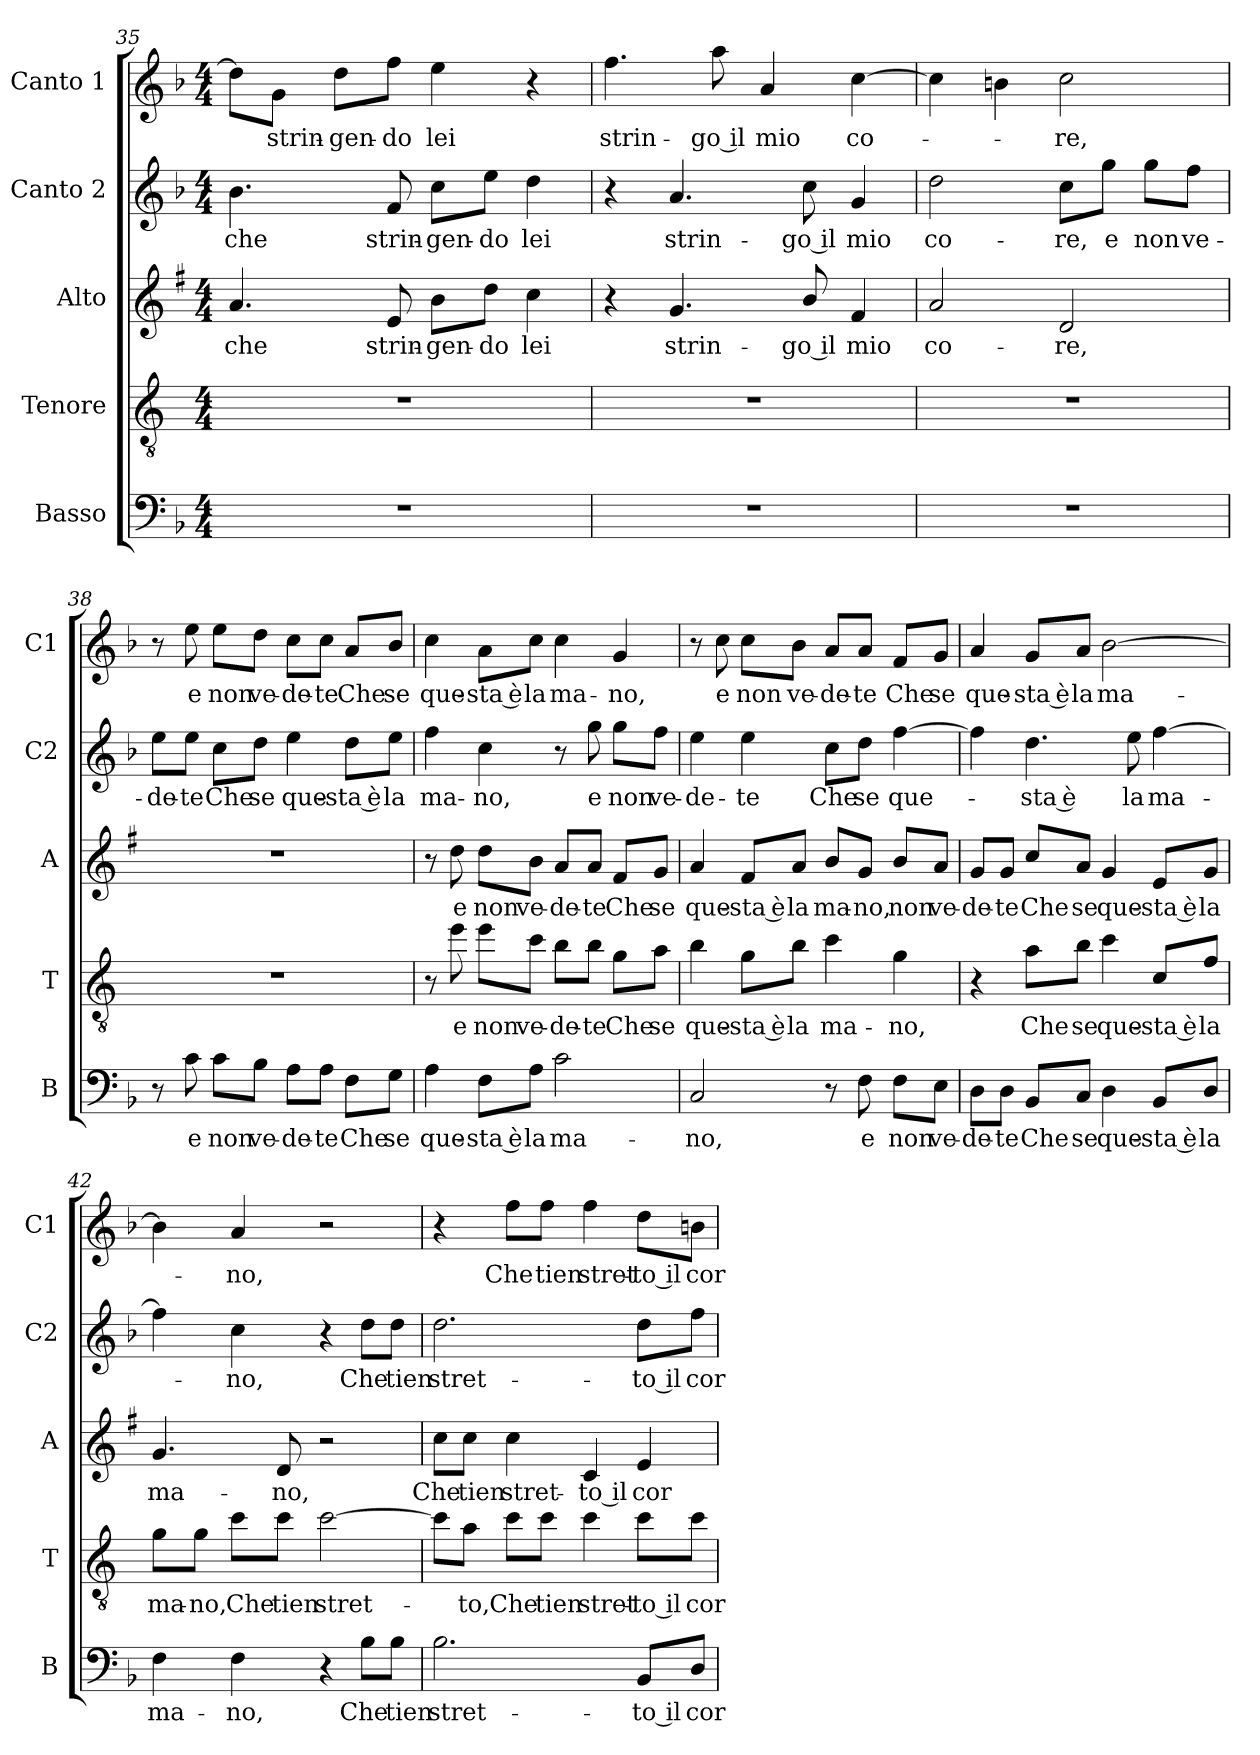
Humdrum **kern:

**kern	**text	**kern	**text	**kern	**text	**kern	**text	**kern	**text
*part5	*part5	*part4	*part4	*part3	*part3	*part2	*part2	*part1	*part1
*staff5	*staff5	*staff4	*staff4	*staff3	*staff3	*staff2	*staff2	*staff1	*staff1
*I"Basso	*	*I"Tenore	*	*I"Alto	*	*I"Canto 2	*	*I"Canto 1	*
*I'B	*	*I'T	*	*I'A	*	*I'C2	*	*I'C1	*
*clefF4	*	*clefGv2	*	*clefG2	*	*clefG2	*	*clefG2	*
*	*	*ITrd4c7	*	*ITrd1c2	*	*	*	*	*
*k[b-]	*	*k[b-]	*	*k[b-]	*	*k[b-]	*	*k[b-]	*
*F:	*	*F:	*	*F:	*	*F:	*	*F:	*
*M4/4	*	*M4/4	*	*M4/4	*	*M4/4	*	*M4/4	*
=35	=35	=35	=35	=35	=35	=35	=35	=35	=35
!	!	!	!	!	!LO:LY:b	!	!LO:LY:b	!	!
1r	.	1r	.	4.g/	-che	4.b-\	-che	8dd\L]	.
!	!	!	!	!	!	!	!	!	!LO:LY:b
.	.	.	.	.	.	.	.	8g\J	strin-
!	!	!	!	!	!	!	!	!	!LO:LY:b
.	.	.	.	.	.	.	.	8dd\L	-gen-
!	!	!	!	!	!LO:LY:b	!	!LO:LY:b	!	!LO:LY:b
.	.	.	.	8d/	strin-	8f/	strin-	8ff\J	-do
!	!	!	!	!	!LO:LY:b	!	!LO:LY:b	!	!LO:LY:b
.	.	.	.	8a\L	-gen-	8cc\L	-gen-	4ee\	lei
!	!	!	!	!	!LO:LY:b	!	!LO:LY:b	!	!
.	.	.	.	8cc\J	-do	8ee\J	-do	.	.
!	!	!	!	!	!LO:LY:b	!	!LO:LY:b	!	!
.	.	.	.	4b-\	lei	4dd\	lei	4r	.
=36	=36	=36	=36	=36	=36	=36	=36	=36	=36
!	!	!	!	!	!	!	!	!	!LO:LY:b
1r	.	1r	.	4r	.	4r	.	4.ff\	strin-
!	!	!	!	!	!LO:LY:b	!	!LO:LY:b	!	!
.	.	.	.	4.f/	strin-	4.a/	strin-	.	.
!	!	!	!	!	!	!	!	!	!LO:LY:b
.	.	.	.	.	.	.	.	8aa\	-go il
!	!	!	!	!	!	!	!	!	!LO:LY:b
.	.	.	.	.	.	.	.	4a/	mio
!	!	!	!	!	!LO:LY:b	!	!LO:LY:b	!	!
.	.	.	.	8a/	-go il	8cc\	-go il	.	.
!	!	!	!	!	!LO:LY:b	!	!LO:LY:b	!	!LO:LY:b
.	.	.	.	4e/	mio	4g/	mio	[4cc\	co-
!!LO:LB:g=z
=37	=37	=37	=37	=37	=37	=37	=37	=37	=37
!	!	!	!	!	!LO:LY:b	!	!LO:LY:b	!	!
1r	.	1r	.	2g/	co-	2dd\	co-	4cc\]	.
.	.	.	.	.	.	.	.	4bn\	.
!	!	!	!	!	!LO:LY:b	!	!LO:LY:b	!	!LO:LY:b
.	.	.	.	2c/	-re,	8cc\L	-re,	2cc\	-re,
!	!	!	!	!	!	!	!LO:LY:b	!	!
.	.	.	.	.	.	8gg\J	e	.	.
!	!	!	!	!	!	!	!LO:LY:b	!	!
.	.	.	.	.	.	8gg\L	non	.	.
!	!	!	!	!	!	!	!LO:LY:b	!	!
.	.	.	.	.	.	8ff\J	ve-	.	.
=38	=38	=38	=38	=38	=38	=38	=38	=38	=38
!	!	!	!	!	!	!	!LO:LY:b	!	!
8r	.	1r	.	1r	.	8ee\L	-de-	8r	.
!	!LO:LY:b	!	!	!	!	!	!LO:LY:b	!	!LO:LY:b
8c\	e	.	.	.	.	8ee\J	-te	8ee\	e
!	!LO:LY:b	!	!	!	!	!	!LO:LY:b	!	!LO:LY:b
8c\L	non	.	.	.	.	8cc\L	Che	8ee\L	non
!	!LO:LY:b	!	!	!	!	!	!LO:LY:b	!	!LO:LY:b
8B-\J	ve-	.	.	.	.	8dd\J	se	8dd\J	ve-
!	!LO:LY:b	!	!	!	!	!	!LO:LY:b	!	!LO:LY:b
8A\L	-de-	.	.	.	.	4ee\	que-	8cc\L	-de-
!	!LO:LY:b	!	!	!	!	!	!	!	!LO:LY:b
8A\J	-te	.	.	.	.	.	.	8cc\J	-te
!	!LO:LY:b	!	!	!	!	!	!LO:LY:b	!	!LO:LY:b
8F\L	Che	.	.	.	.	8dd\L	-sta è	8a/L	Che
!	!LO:LY:b	!	!	!	!	!	!LO:LY:b	!	!LO:LY:b
8G\J	se	.	.	.	.	8ee\J	la	8b-/J	se
=39	=39	=39	=39	=39	=39	=39	=39	=39	=39
!	!LO:LY:b	!	!	!	!	!	!LO:LY:b	!	!LO:LY:b
4A\	que-	8r	.	8r	.	4ff\	ma-	4cc\	que-
!	!	!	!LO:LY:b	!	!LO:LY:b	!	!	!	!
.	.	8a\	e	8cc\	e	.	.	.	.
!	!LO:LY:b	!	!LO:LY:b	!	!LO:LY:b	!	!LO:LY:b	!	!LO:LY:b
8F\L	-sta è	8a\L	non	8cc\L	non	4cc\	-no,	8a\L	-sta è
!	!LO:LY:b	!	!LO:LY:b	!	!LO:LY:b	!	!	!	!LO:LY:b
8A\J	la	8f\J	ve-	8a\J	ve-	.	.	8cc\J	la
!	!LO:LY:b	!	!LO:LY:b	!	!LO:LY:b	!	!	!	!LO:LY:b
2c\	ma-	8e\L	-de-	8g/L	-de-	8r	.	4cc\	ma-
!	!	!	!LO:LY:b	!	!LO:LY:b	!	!LO:LY:b	!	!
.	.	8e\J	-te	8g/J	-te	8gg\	e	.	.
!	!	!	!LO:LY:b	!	!LO:LY:b	!	!LO:LY:b	!	!LO:LY:b
.	.	8c\L	Che	8e/L	Che	8gg\L	non	4g/	-no,
!	!	!	!LO:LY:b	!	!LO:LY:b	!	!LO:LY:b	!	!
.	.	8d\J	se	8f/J	se	8ff\J	ve-	.	.
=40	=40	=40	=40	=40	=40	=40	=40	=40	=40
!	!LO:LY:b	!	!LO:LY:b	!	!LO:LY:b	!	!LO:LY:b	!	!
2C/	-no,	4e\	que-	4g/	que-	4ee\	-de-	8r	.
!	!	!	!	!	!	!	!	!	!LO:LY:b
.	.	.	.	.	.	.	.	8cc\	e
!	!	!	!LO:LY:b	!	!LO:LY:b	!	!LO:LY:b	!	!LO:LY:b
.	.	8c\L	-sta è	8e/L	-sta è	4ee\	-te	8cc\L	non
!	!	!	!LO:LY:b	!	!LO:LY:b	!	!	!	!LO:LY:b
.	.	8e\J	la	8g/J	la	.	.	8b-\J	ve-
!	!	!	!LO:LY:b	!	!LO:LY:b	!	!LO:LY:b	!	!LO:LY:b
8r	.	4f\	ma-	8a/L	ma-	8cc\L	Che	8a/L	-de-
!	!LO:LY:b	!	!	!	!LO:LY:b	!	!LO:LY:b	!	!LO:LY:b
8F\	e	.	.	8f/J	-no,	8dd\J	se	8a/J	-te
!	!LO:LY:b	!	!LO:LY:b	!	!LO:LY:b	!	!LO:LY:b	!	!LO:LY:b
8F\L	non	4c\	-no,	8a/L	non	[4ff\	que-	8f/L	Che
!	!LO:LY:b	!	!	!	!LO:LY:b	!	!	!	!LO:LY:b
8E\J	ve-	.	.	8g/J	ve-	.	.	8g/J	se
!!LO:PB:g=z
=41	=41	=41	=41	=41	=41	=41	=41	=41	=41
!	!LO:LY:b	!	!	!	!LO:LY:b	!	!	!	!LO:LY:b
8D\L	-de-	4r	.	8f/L	-de-	4ff\]	.	4a/	que-
!	!LO:LY:b	!	!	!	!LO:LY:b	!	!	!	!
8D\J	-te	.	.	8f/J	-te	.	.	.	.
!	!LO:LY:b	!	!LO:LY:b	!	!LO:LY:b	!	!LO:LY:b	!	!LO:LY:b
8BB-/L	Che	8d\L	Che	8b-/L	Che	4.dd\	-sta è	8g/L	-sta è
!	!LO:LY:b	!	!LO:LY:b	!	!LO:LY:b	!	!	!	!LO:LY:b
8C/J	se	8e\J	se	8g/J	se	.	.	8a/J	la
!	!LO:LY:b	!	!LO:LY:b	!	!LO:LY:b	!	!	!	!LO:LY:b
4D\	que-	4f\	que-	4f/	que-	.	.	[2b-\	ma-
!	!	!	!	!	!	!	!LO:LY:b	!	!
.	.	.	.	.	.	8ee\	la	.	.
!	!LO:LY:b	!	!LO:LY:b	!	!LO:LY:b	!	!LO:LY:b	!	!
8BB-/L	-sta è	8F/L	-sta è	8d/L	-sta è	[4ff\	ma-	.	.
!	!LO:LY:b	!	!LO:LY:b	!	!LO:LY:b	!	!	!	!
8D/J	la	8B-/J	la	8f/J	la	.	.	.	.
=42	=42	=42	=42	=42	=42	=42	=42	=42	=42
!	!LO:LY:b	!	!LO:LY:b	!	!LO:LY:b	!	!	!	!
4F\	ma-	8c\L	ma-	4.f/	ma-	4ff\]	.	4b-\]	.
!	!	!	!LO:LY:b	!	!	!	!	!	!
.	.	8c\J	-no,	.	.	.	.	.	.
!	!LO:LY:b	!	!LO:LY:b	!	!	!	!LO:LY:b	!	!LO:LY:b
4F\	-no,	8f\L	Che	.	.	4cc\	-no,	4a/	-no,
!	!	!	!LO:LY:b	!	!LO:LY:b	!	!	!	!
.	.	8f\J	tien	8c/	-no,	.	.	.	.
!	!	!	!LO:LY:b	!	!	!	!	!	!
4r	.	[2f\	stret-	2r	.	4r	.	2r	.
!	!LO:LY:b	!	!	!	!	!	!LO:LY:b	!	!
8B-\L	Che	.	.	.	.	8dd\L	Che	.	.
!	!LO:LY:b	!	!	!	!	!	!LO:LY:b	!	!
8B-\J	tien	.	.	.	.	8dd\J	tien	.	.
=43	=43	=43	=43	=43	=43	=43	=43	=43	=43
!	!LO:LY:b	!	!	!	!LO:LY:b	!	!LO:LY:b	!	!
2.B-\	stret-	8f\L]	.	8b-\L	Che	2.dd\	stret-	4r	.
!	!	!	!LO:LY:b	!	!LO:LY:b	!	!	!	!
.	.	8d\J	-to,	8b-\J	tien	.	.	.	.
!	!	!	!LO:LY:b	!	!LO:LY:b	!	!	!	!LO:LY:b
.	.	8f\L	Che	4b-\	stret-	.	.	8ff\L	Che
!	!	!	!LO:LY:b	!	!	!	!	!	!LO:LY:b
.	.	8f\J	tien	.	.	.	.	8ff\J	tien
!	!	!	!LO:LY:b	!	!LO:LY:b	!	!	!	!LO:LY:b
.	.	4f\	stret-	4B-/	-to il	.	.	4ff\	stret-
!	!LO:LY:b	!	!LO:LY:b	!	!LO:LY:b	!	!LO:LY:b	!	!LO:LY:b
8BB-/L	-to il	8f\L	-to il	4d/	cor	8dd\L	-to il	8dd\L	-to il
!	!LO:LY:b	!	!LO:LY:b	!	!	!	!LO:LY:b	!	!LO:LY:b
8D/J	cor	8f\J	cor	.	.	8ff\J	cor	8bn\J	cor
=	=	=	=	=	=	=	=	=	=
*-	*-	*-	*-	*-	*-	*-	*-	*-	*-
